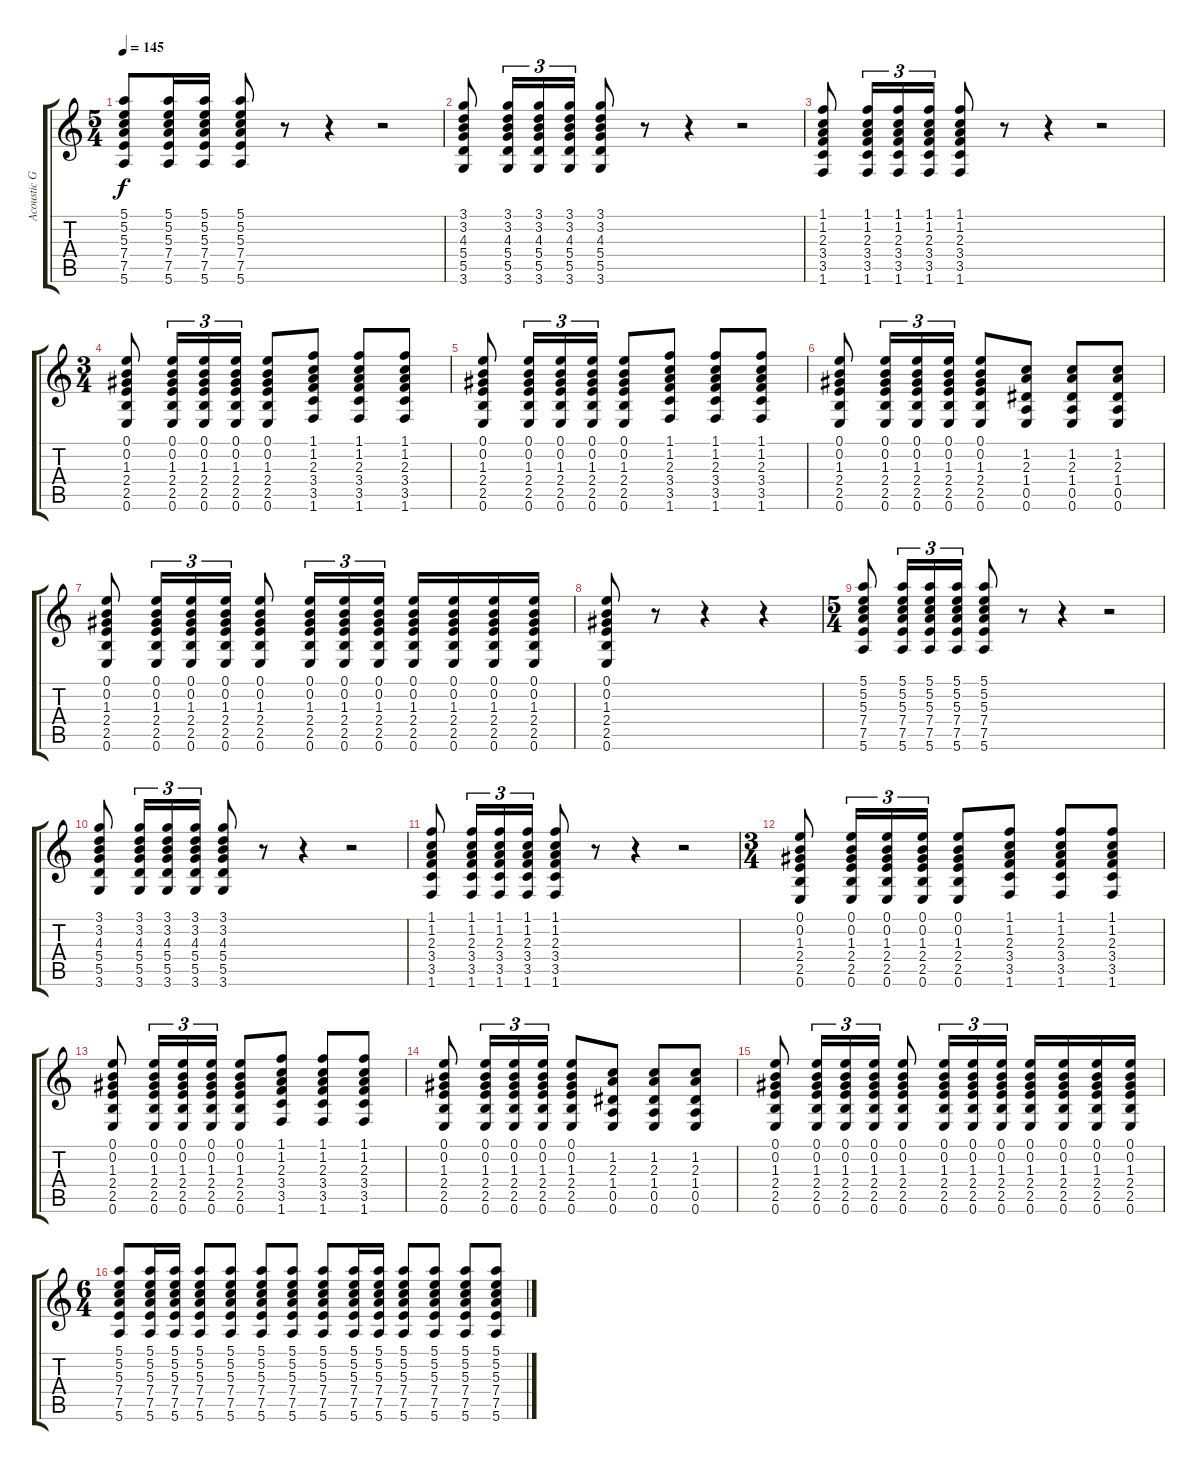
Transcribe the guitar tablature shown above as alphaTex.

\track ("Acoustic Guitar 4" "Acoustic G") {instrument acousticguitarnylon}
\staff {score tabs}
\tuning (E4 B3 G3 D3 A2 E2) {hide}
\ts (5 4)
\tempo 145
\clef g2
\ks aminor
(5.1 5.2 5.3 7.4 7.5 5.6).8{dy f} (5.1 5.2 5.3 7.4 7.5 5.6).16 (5.1 5.2 5.3 7.4 7.5 5.6).16 (5.1 5.2 5.3 7.4 7.5 5.6).8 r.8 r.4 r.2 |
(3.1 3.2 4.3 5.4 5.5 3.6).8 (3.1 3.2 4.3 5.4 5.5 3.6).16{tu (3 2)} (3.1 3.2 4.3 5.4 5.5 3.6).16{tu (3 2)} (3.1 3.2 4.3 5.4 5.5 3.6).16{tu (3 2)} (3.1 3.2 4.3 5.4 5.5 3.6).8 r.8 r.4 r.2 |
(1.1 1.2 2.3 3.4 3.5 1.6).8 (1.1 1.2 2.3 3.4 3.5 1.6).16{tu (3 2)} (1.1 1.2 2.3 3.4 3.5 1.6).16{tu (3 2)} (1.1 1.2 2.3 3.4 3.5 1.6).16{tu (3 2)} (1.1 1.2 2.3 3.4 3.5 1.6).8 r.8 r.4 r.2 |
\ts (3 4)
(0.1 0.2 1.3 2.4 2.5 0.6).8 (0.1 0.2 1.3 2.4 2.5 0.6).16{tu (3 2)} (0.1 0.2 1.3 2.4 2.5 0.6).16{tu (3 2)} (0.1 0.2 1.3 2.4 2.5 0.6).16{tu (3 2)} (0.1 0.2 1.3 2.4 2.5 0.6).8 (1.1 1.2 2.3 3.4 3.5 1.6).8 (1.1 1.2 2.3 3.4 3.5 1.6).8 (1.1 1.2 2.3 3.4 3.5 1.6).8 |
(0.1 0.2 1.3 2.4 2.5 0.6).8 (0.1 0.2 1.3 2.4 2.5 0.6).16{tu (3 2)} (0.1 0.2 1.3 2.4 2.5 0.6).16{tu (3 2)} (0.1 0.2 1.3 2.4 2.5 0.6).16{tu (3 2)} (0.1 0.2 1.3 2.4 2.5 0.6).8 (1.1 1.2 2.3 3.4 3.5 1.6).8 (1.1 1.2 2.3 3.4 3.5 1.6).8 (1.1 1.2 2.3 3.4 3.5 1.6).8 |
(0.1 0.2 1.3 2.4 2.5 0.6).8 (0.1 0.2 1.3 2.4 2.5 0.6).16{tu (3 2)} (0.1 0.2 1.3 2.4 2.5 0.6).16{tu (3 2)} (0.1 0.2 1.3 2.4 2.5 0.6).16{tu (3 2)} (0.1 0.2 1.3 2.4 2.5 0.6).8 (1.2 2.3 1.4 0.5 0.6).8 (1.2 2.3 1.4 0.5 0.6).8 (1.2 2.3 1.4 0.5 0.6).8 |
(0.1 0.2 1.3 2.4 2.5 0.6).8 (0.1 0.2 1.3 2.4 2.5 0.6).16{tu (3 2)} (0.1 0.2 1.3 2.4 2.5 0.6).16{tu (3 2)} (0.1 0.2 1.3 2.4 2.5 0.6).16{tu (3 2)} (0.1 0.2 1.3 2.4 2.5 0.6).8 (0.1 0.2 1.3 2.4 2.5 0.6).16{tu (3 2)} (0.1 0.2 1.3 2.4 2.5 0.6).16{tu (3 2)} (0.1 0.2 1.3 2.4 2.5 0.6).16{tu (3 2)} (0.1 0.2 1.3 2.4 2.5 0.6).16 (0.1 0.2 1.3 2.4 2.5 0.6).16 (0.1 0.2 1.3 2.4 2.5 0.6).16 (0.1 0.2 1.3 2.4 2.5 0.6).16 |
(0.1 0.2 1.3 2.4 2.5 0.6).8 r.8 r.4 r.4 |
\ts (5 4)
(5.1 5.2 5.3 7.4 7.5 5.6).8 (5.1 5.2 5.3 7.4 7.5 5.6).16{tu (3 2)} (5.1 5.2 5.3 7.4 7.5 5.6).16{tu (3 2)} (5.1 5.2 5.3 7.4 7.5 5.6).16{tu (3 2)} (5.1 5.2 5.3 7.4 7.5 5.6).8 r.8 r.4 r.2 |
(3.1 3.2 4.3 5.4 5.5 3.6).8 (3.1 3.2 4.3 5.4 5.5 3.6).16{tu (3 2)} (3.1 3.2 4.3 5.4 5.5 3.6).16{tu (3 2)} (3.1 3.2 4.3 5.4 5.5 3.6).16{tu (3 2)} (3.1 3.2 4.3 5.4 5.5 3.6).8 r.8 r.4 r.2 |
(1.1 1.2 2.3 3.4 3.5 1.6).8 (1.1 1.2 2.3 3.4 3.5 1.6).16{tu (3 2)} (1.1 1.2 2.3 3.4 3.5 1.6).16{tu (3 2)} (1.1 1.2 2.3 3.4 3.5 1.6).16{tu (3 2)} (1.1 1.2 2.3 3.4 3.5 1.6).8 r.8 r.4 r.2 |
\ts (3 4)
(0.1 0.2 1.3 2.4 2.5 0.6).8 (0.1 0.2 1.3 2.4 2.5 0.6).16{tu (3 2)} (0.1 0.2 1.3 2.4 2.5 0.6).16{tu (3 2)} (0.1 0.2 1.3 2.4 2.5 0.6).16{tu (3 2)} (0.1 0.2 1.3 2.4 2.5 0.6).8 (1.1 1.2 2.3 3.4 3.5 1.6).8 (1.1 1.2 2.3 3.4 3.5 1.6).8 (1.1 1.2 2.3 3.4 3.5 1.6).8 |
(0.1 0.2 1.3 2.4 2.5 0.6).8 (0.1 0.2 1.3 2.4 2.5 0.6).16{tu (3 2)} (0.1 0.2 1.3 2.4 2.5 0.6).16{tu (3 2)} (0.1 0.2 1.3 2.4 2.5 0.6).16{tu (3 2)} (0.1 0.2 1.3 2.4 2.5 0.6).8 (1.1 1.2 2.3 3.4 3.5 1.6).8 (1.1 1.2 2.3 3.4 3.5 1.6).8 (1.1 1.2 2.3 3.4 3.5 1.6).8 |
(0.1 0.2 1.3 2.4 2.5 0.6).8 (0.1 0.2 1.3 2.4 2.5 0.6).16{tu (3 2)} (0.1 0.2 1.3 2.4 2.5 0.6).16{tu (3 2)} (0.1 0.2 1.3 2.4 2.5 0.6).16{tu (3 2)} (0.1 0.2 1.3 2.4 2.5 0.6).8 (1.2 2.3 1.4 0.5 0.6).8 (1.2 2.3 1.4 0.5 0.6).8 (1.2 2.3 1.4 0.5 0.6).8 |
(0.1 0.2 1.3 2.4 2.5 0.6).8 (0.1 0.2 1.3 2.4 2.5 0.6).16{tu (3 2)} (0.1 0.2 1.3 2.4 2.5 0.6).16{tu (3 2)} (0.1 0.2 1.3 2.4 2.5 0.6).16{tu (3 2)} (0.1 0.2 1.3 2.4 2.5 0.6).8 (0.1 0.2 1.3 2.4 2.5 0.6).16{tu (3 2)} (0.1 0.2 1.3 2.4 2.5 0.6).16{tu (3 2)} (0.1 0.2 1.3 2.4 2.5 0.6).16{tu (3 2)} (0.1 0.2 1.3 2.4 2.5 0.6).16 (0.1 0.2 1.3 2.4 2.5 0.6).16 (0.1 0.2 1.3 2.4 2.5 0.6).16 (0.1 0.2 1.3 2.4 2.5 0.6).16 |
\ts (6 4)
(5.1 5.2 5.3 7.4 7.5 5.6).8 (5.1 5.2 5.3 7.4 7.5 5.6).16 (5.1 5.2 5.3 7.4 7.5 5.6).16 (5.1 5.2 5.3 7.4 7.5 5.6).8 (5.1 5.2 5.3 7.4 7.5 5.6).8 (5.1 5.2 5.3 7.4 7.5 5.6).8 (5.1 5.2 5.3 7.4 7.5 5.6).8 (5.1 5.2 5.3 7.4 7.5 5.6).8 (5.1 5.2 5.3 7.4 7.5 5.6).16 (5.1 5.2 5.3 7.4 7.5 5.6).16 (5.1 5.2 5.3 7.4 7.5 5.6).8 (5.1 5.2 5.3 7.4 7.5 5.6).8 (5.1 5.2 5.3 7.4 7.5 5.6).8 (5.1 5.2 5.3 7.4 7.5 5.6).8
